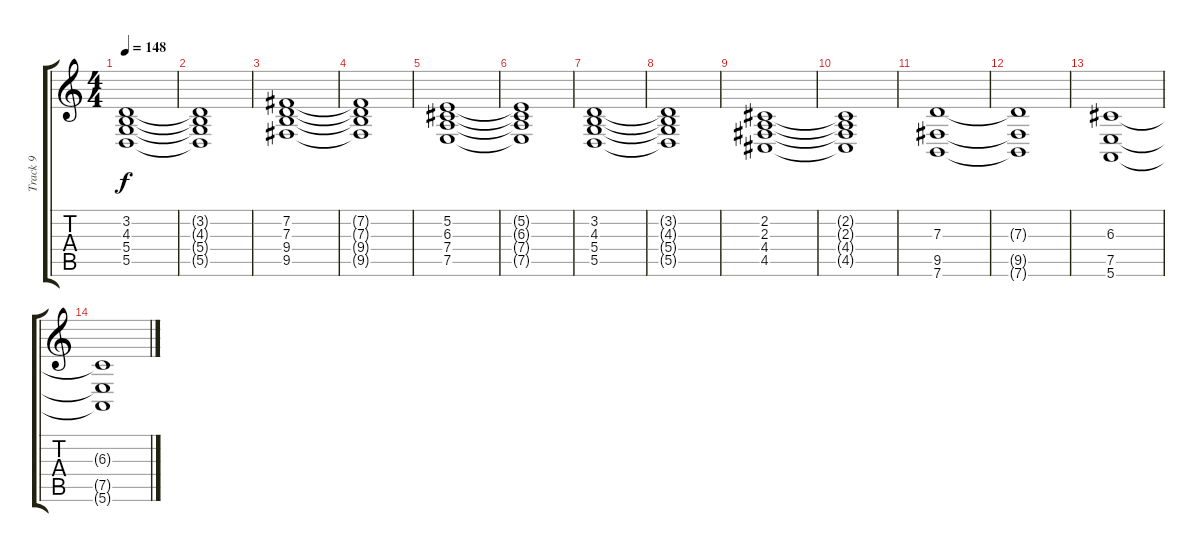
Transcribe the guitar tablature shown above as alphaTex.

\track ("Track 9" "Track 9") {instrument pad8sweep}
\staff {score tabs}
\tuning (E4 B3 G3 D3 A2 E2) {hide}
\ts (4 4)
\tempo 148
\clef g2
\ks c
(3.2 4.3 5.4 5.5).1{dy f instrument electricgrandpiano} |
(3.2{t} 4.3{t} 5.4{t} 5.5{t}).1 |
(7.2 7.3 9.4 9.5).1{instrument electricgrandpiano} |
(7.2{t} 7.3{t} 9.4{t} 9.5{t}).1 |
(5.2 6.3 7.4 7.5).1 |
(5.2{t} 6.3{t} 7.4{t} 7.5{t}).1 |
(3.2 4.3 5.4 5.5).1{instrument electricgrandpiano} |
(3.2{t} 4.3{t} 5.4{t} 5.5{t}).1 |
(2.2 2.3 4.4 4.5).1{instrument electricgrandpiano} |
(2.2{t} 2.3{t} 4.4{t} 4.5{t}).1 |
(7.3 9.5 7.6).1 |
(7.3{t} 9.5{t} 7.6{t}).1 |
(6.3 7.5 5.6).1 |
(6.3{t} 7.5{t} 5.6{t}).1
